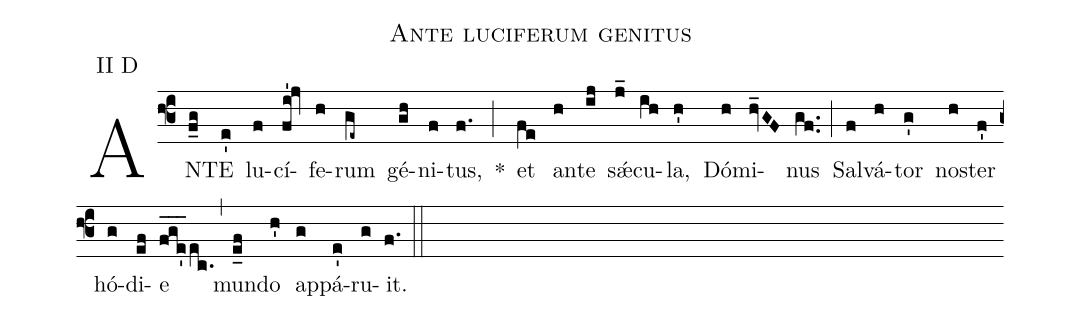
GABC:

name:Ante luciferum genitus;
office-part:Antiphona;
mode:2;
annotation: II D;
%%
(f3) AN(f_g)TE(e') lu(f)cí(fi'!jv)fe(h)rum(ge~) gé(gh)ni(f)tus,(f.) *(;) et(fe) an(h)te(ij) s<sp>'æ</sp>(j_)cu(ih)la,(h') () Dó(h)mi(hv_GF)nus(gf..) (;) Sal(f)vá(h)tor(g') no(h)ster(f')  hó(g)di(ef)e(f_g_e_'ec.) (,) mun(e_f)do(h') ap(g)pá(e')ru(g)it.(f.) (::)
